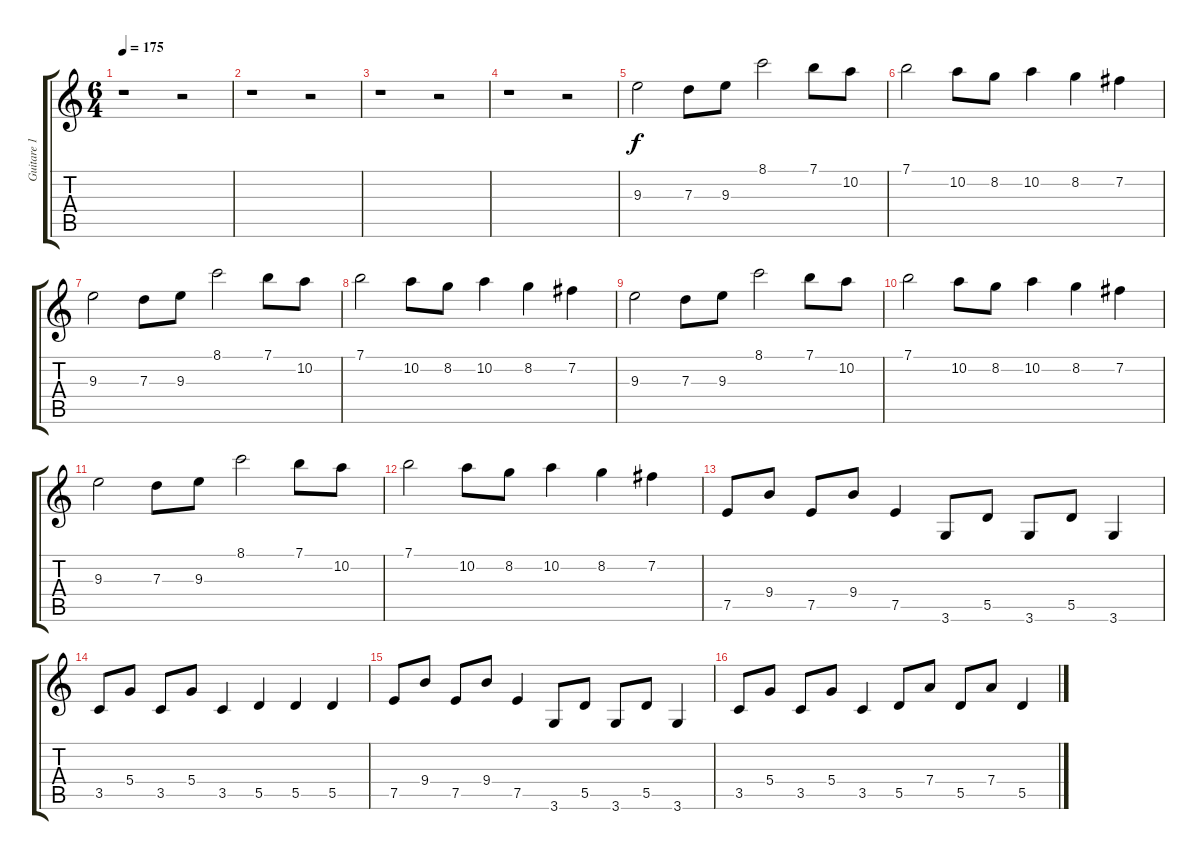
\track ("Guitare 1" "Guitare 1") {instrument distortionguitar}
\staff {score tabs}
\tuning (E4 B3 G3 D3 A2 E2) {hide}
\ts (6 4)
\tempo 175
\clef g2
\ks c
r.1{dy f instrument distortionguitar} r.2 |
r.1 r.2 |
r.1 r.2 |
r.1 r.2 |
9.3.2{instrument acousticguitarnylon} 7.3.8 9.3.8 8.1.2 7.1.8 10.2.8 |
7.1.2 10.2.8 8.2.8 10.2.4 8.2.4 7.2.4 |
9.3.2 7.3.8 9.3.8 8.1.2 7.1.8 10.2.8 |
7.1.2 10.2.8 8.2.8 10.2.4 8.2.4 7.2.4 |
9.3.2 7.3.8 9.3.8 8.1.2 7.1.8 10.2.8 |
7.1.2 10.2.8 8.2.8 10.2.4 8.2.4 7.2.4 |
9.3.2 7.3.8 9.3.8 8.1.2 7.1.8 10.2.8 |
7.1.2 10.2.8 8.2.8 10.2.4 8.2.4 7.2.4 |
7.5.8 9.4.8 7.5.8 9.4.8 7.5.4 3.6.8 5.5.8 3.6.8 5.5.8 3.6.4 |
3.5.8 5.4.8 3.5.8 5.4.8 3.5.4 5.5.4 5.5.4 5.5.4 |
7.5.8 9.4.8 7.5.8 9.4.8 7.5.4 3.6.8 5.5.8 3.6.8 5.5.8 3.6.4 |
3.5.8 5.4.8 3.5.8 5.4.8 3.5.4 5.5.8 7.4.8 5.5.8 7.4.8 5.5.4
